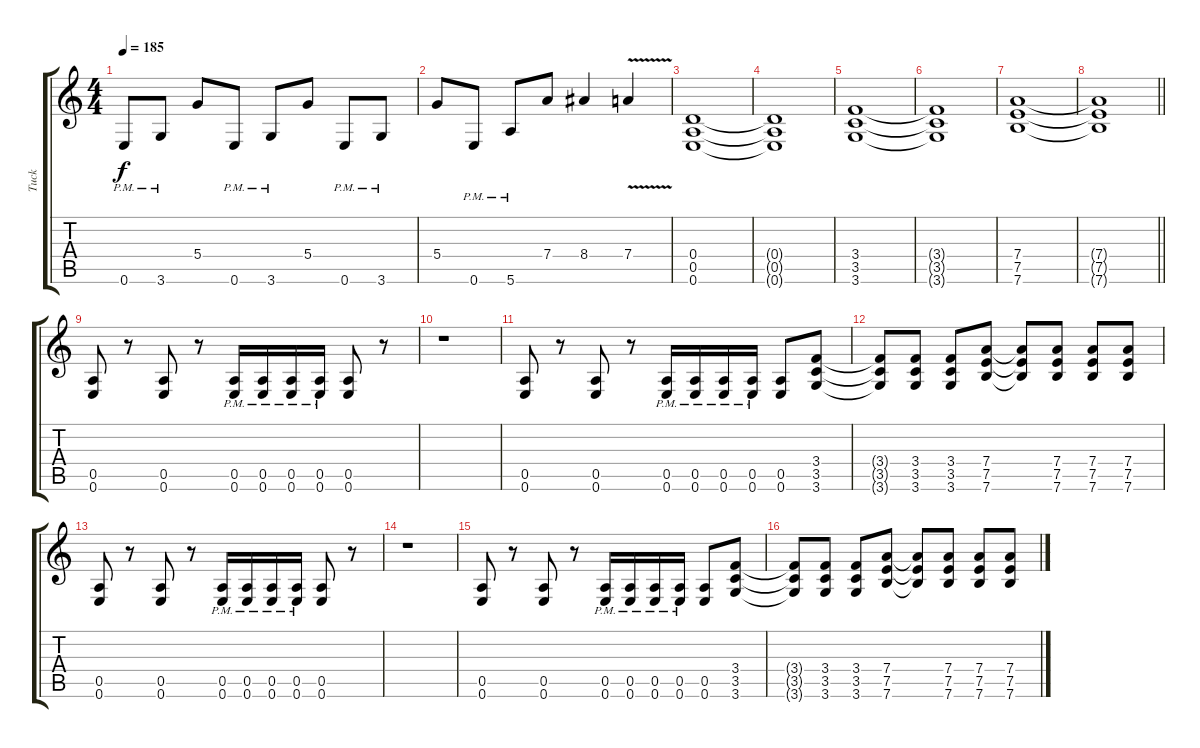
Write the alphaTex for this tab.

\track ("Tuck" "Tuck") {instrument distortionguitar}
\staff {score tabs}
\tuning (E4 B3 G3 D3 A2 E2) {hide}
\ts (4 4)
\tempo 185
\clef g2
\ks c
0.6{pm}.8{dy f} 3.6{pm}.8 5.4.8 0.6{pm}.8 3.6{pm}.8 5.4.8 0.6{pm}.8 3.6{pm}.8 |
5.4.8 0.6{pm}.8 5.6{pm}.8 7.4.8 8.4.4 7.4{v}.4 |
(0.4 0.5 0.6).1 |
(0.4{t} 0.5{t} 0.6{t}).1 |
(3.4 3.5 3.6).1 |
(3.4{t} 3.5{t} 3.6{t}).1 |
(7.4 7.5 7.6).1 |
\barLineRight lightlight
(7.4{t} 7.5{t} 7.6{t}).1 |
(0.5 0.6).8 r.8 (0.5 0.6).8 r.8 (0.5{pm} 0.6{pm}).16 (0.5{pm} 0.6{pm}).16 (0.5{pm} 0.6{pm}).16 (0.5{pm} 0.6{pm}).16 (0.5 0.6).8 r.8 |
r.1 |
(0.5 0.6).8 r.8 (0.5 0.6).8 r.8 (0.5{pm} 0.6{pm}).16 (0.5{pm} 0.6{pm}).16 (0.5{pm} 0.6{pm}).16 (0.5{pm} 0.6{pm}).16 (0.5 0.6).8 (3.4 3.5 3.6).8 |
(3.4{t} 3.5{t} 3.6{t}).8 (3.4 3.5 3.6).8 (3.4 3.5 3.6).8 (7.4 7.5 7.6).8 (7.4{t} 7.5{t} 7.6{t}).8 (7.4 7.5 7.6).8 (7.4 7.5 7.6).8 (7.4 7.5 7.6).8 |
(0.5 0.6).8 r.8 (0.5 0.6).8 r.8 (0.5{pm} 0.6{pm}).16 (0.5{pm} 0.6{pm}).16 (0.5{pm} 0.6{pm}).16 (0.5{pm} 0.6{pm}).16 (0.5 0.6).8 r.8 |
r.1 |
(0.5 0.6).8 r.8 (0.5 0.6).8 r.8 (0.5{pm} 0.6{pm}).16 (0.5{pm} 0.6{pm}).16 (0.5{pm} 0.6{pm}).16 (0.5{pm} 0.6{pm}).16 (0.5 0.6).8 (3.4 3.5 3.6).8 |
(3.4{t} 3.5{t} 3.6{t}).8 (3.4 3.5 3.6).8 (3.4 3.5 3.6).8 (7.4 7.5 7.6).8 (7.4{t} 7.5{t} 7.6{t}).8 (7.4 7.5 7.6).8 (7.4 7.5 7.6).8 (7.4 7.5 7.6).8
